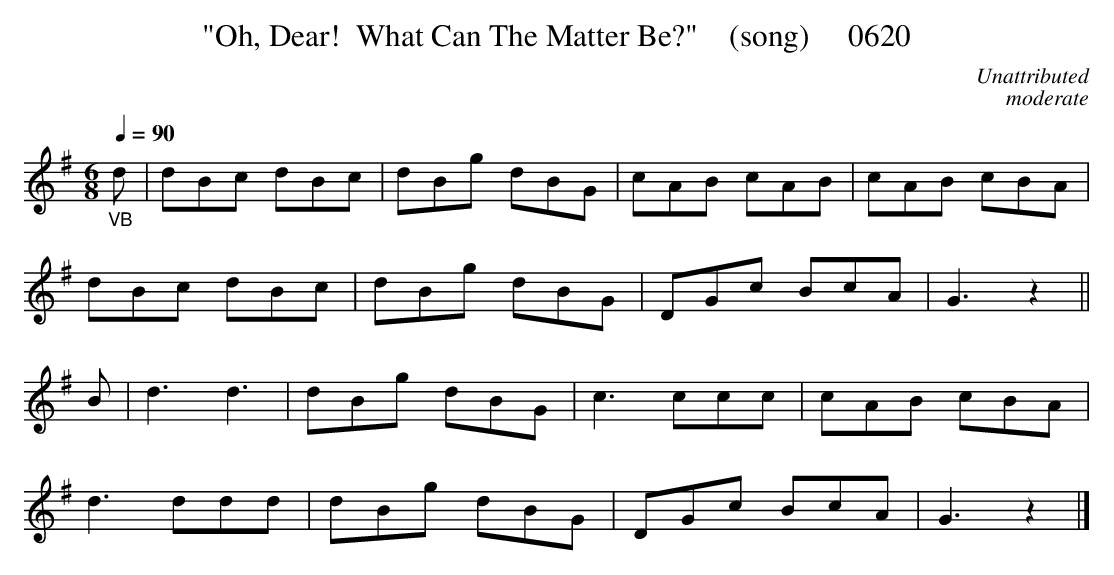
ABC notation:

X:1
T:"Oh, Dear!  What Can The Matter Be?"    (song)     0620
C:Unattributed
C:moderate
BRENNAN June 2003 (HTTP://WWW.SOSYOURMOM.COM)
Q:1/4=90
M:6/8
L:1/8
K:G
"_VB"d|dBc dBc|dBg dBG|cAB cAB|cAB cBA|
dBc dBc|dBg dBG|DGc BcA|G3z2||
B|d3d3|dBg dBG|c3ccc|cAB cBA|
d3ddd|dBg dBG|DGc BcA|G3z2|]
